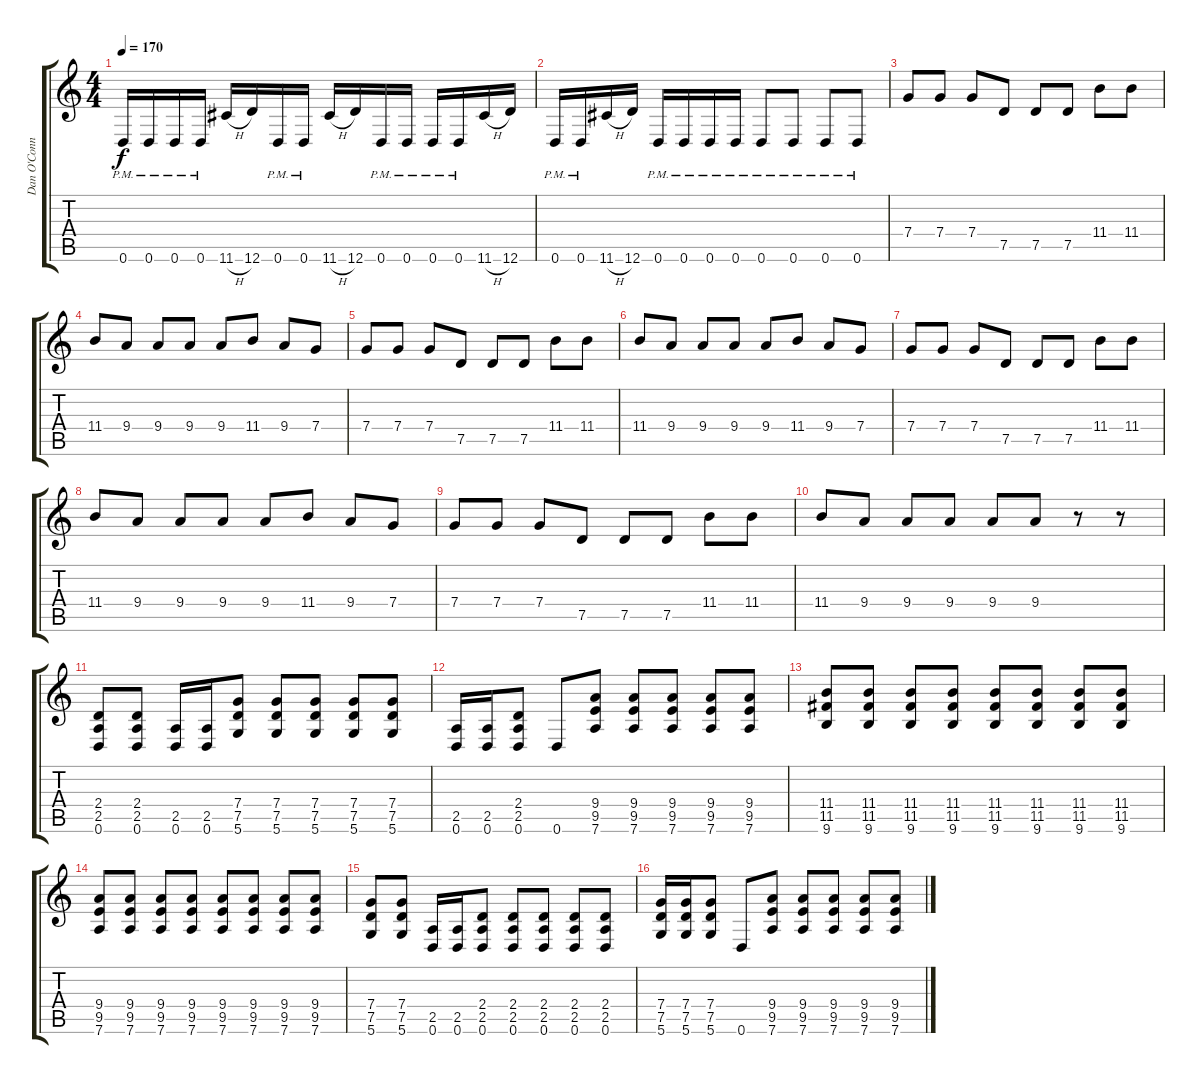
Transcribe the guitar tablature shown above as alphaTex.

\track ("Dan O'Connor" "Dan O'Conn") {instrument distortionguitar}
\staff {score tabs}
\tuning (D4 A3 F3 C3 G2 D2) {hide}
\ts (4 4)
\tempo 170
\clef g2
\ks c
0.6{pm}.16{dy f} 0.6{pm}.16 0.6{pm}.16 0.6{pm}.16 11.6{h}.16 12.6.16 0.6{pm}.16 0.6{pm}.16 11.6{h}.16 12.6.16 0.6{pm}.16 0.6{pm}.16 0.6{pm}.16 0.6{pm}.16 11.6{h}.16 12.6.16 |
0.6{pm}.16 0.6{pm}.16 11.6{h}.16 12.6.16 0.6{pm}.16 0.6{pm}.16 0.6{pm}.16 0.6{pm}.16 0.6{pm}.8 0.6{pm}.8 0.6{pm}.8 0.6{pm}.8 |
7.4.8{balance 8} 7.4.8 7.4.8 7.5.8 7.5.8 7.5.8 11.4.8 11.4.8 |
11.4.8 9.4.8 9.4.8 9.4.8 9.4.8 11.4.8 9.4.8 7.4.8 |
7.4.8 7.4.8 7.4.8 7.5.8 7.5.8 7.5.8 11.4.8 11.4.8 |
11.4.8 9.4.8 9.4.8 9.4.8 9.4.8 11.4.8 9.4.8 7.4.8 |
7.4.8 7.4.8 7.4.8 7.5.8 7.5.8 7.5.8 11.4.8 11.4.8 |
11.4.8 9.4.8 9.4.8 9.4.8 9.4.8 11.4.8 9.4.8 7.4.8 |
7.4.8 7.4.8 7.4.8 7.5.8 7.5.8 7.5.8 11.4.8 11.4.8 |
11.4.8 9.4.8 9.4.8 9.4.8 9.4.8 9.4.8 r.8 r.8 |
(2.4 2.5 0.6).8 (2.4 2.5 0.6).8 (2.5 0.6).16 (2.5 0.6).16 (7.4 7.5 5.6).8 (7.4 7.5 5.6).8 (7.4 7.5 5.6).8 (7.4 7.5 5.6).8 (7.4 7.5 5.6).8 |
(2.5 0.6).16 (2.5 0.6).16 (2.4 2.5 0.6).8 0.6.8 (9.4 9.5 7.6).8 (9.4 9.5 7.6).8 (9.4 9.5 7.6).8 (9.4 9.5 7.6).8 (9.4 9.5 7.6).8 |
(11.4 11.5 9.6).8 (11.4 11.5 9.6).8 (11.4 11.5 9.6).8 (11.4 11.5 9.6).8 (11.4 11.5 9.6).8 (11.4 11.5 9.6).8 (11.4 11.5 9.6).8 (11.4 11.5 9.6).8 |
(9.4 9.5 7.6).8 (9.4 9.5 7.6).8 (9.4 9.5 7.6).8 (9.4 9.5 7.6).8 (9.4 9.5 7.6).8 (9.4 9.5 7.6).8 (9.4 9.5 7.6).8 (9.4 9.5 7.6).8 |
(7.4 7.5 5.6).8 (7.4 7.5 5.6).8 (2.5 0.6).16 (2.5 0.6).16 (2.4 2.5 0.6).8 (2.4 2.5 0.6).8 (2.4 2.5 0.6).8 (2.4 2.5 0.6).8 (2.4 2.5 0.6).8 |
(7.4 7.5 5.6).16 (7.4 7.5 5.6).16 (7.4 7.5 5.6).8 0.6.8 (9.4 9.5 7.6).8 (9.4 9.5 7.6).8 (9.4 9.5 7.6).8 (9.4 9.5 7.6).8 (9.4 9.5 7.6).8
